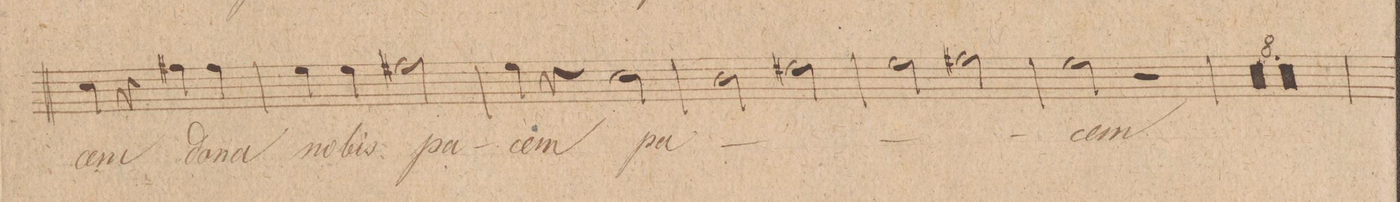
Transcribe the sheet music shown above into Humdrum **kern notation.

**kern	**text	**dynam
*I"Canto	*	*
*clefC1	*	*
*k[f#c#g#]	*	*
*met(c|)	*	*
*M2/2	*	*
4a\	-cem	.
4r	.	.
4dd#X\	do-	.
4dd#\	-na	.
=28	=28	=28
4cc#\	no-	.
4cc#\	-bis	.
2dd#X\	pa-	.
=29	=29	=29
4cc#\	-cem	.
4r	.	.
2a\	pa-	.
=30	=30	=30
2g#\	.	.
2b#X\	.	.
=31	=31	=31
2cc#\	.	.
2dd#X\	.	.
=32	=32	=32
2cc#\	-cem	.
2r	.	.
=33	=33	=33
00r	.	.
=34	=34	=34
=35	=35	=35
=36	=36	=36
=37	=37	=37
00r	.	.
=38	=38	=38
=39	=39	=39
=40	=40	=40
=41	=41	=41
*-	*-	*-
